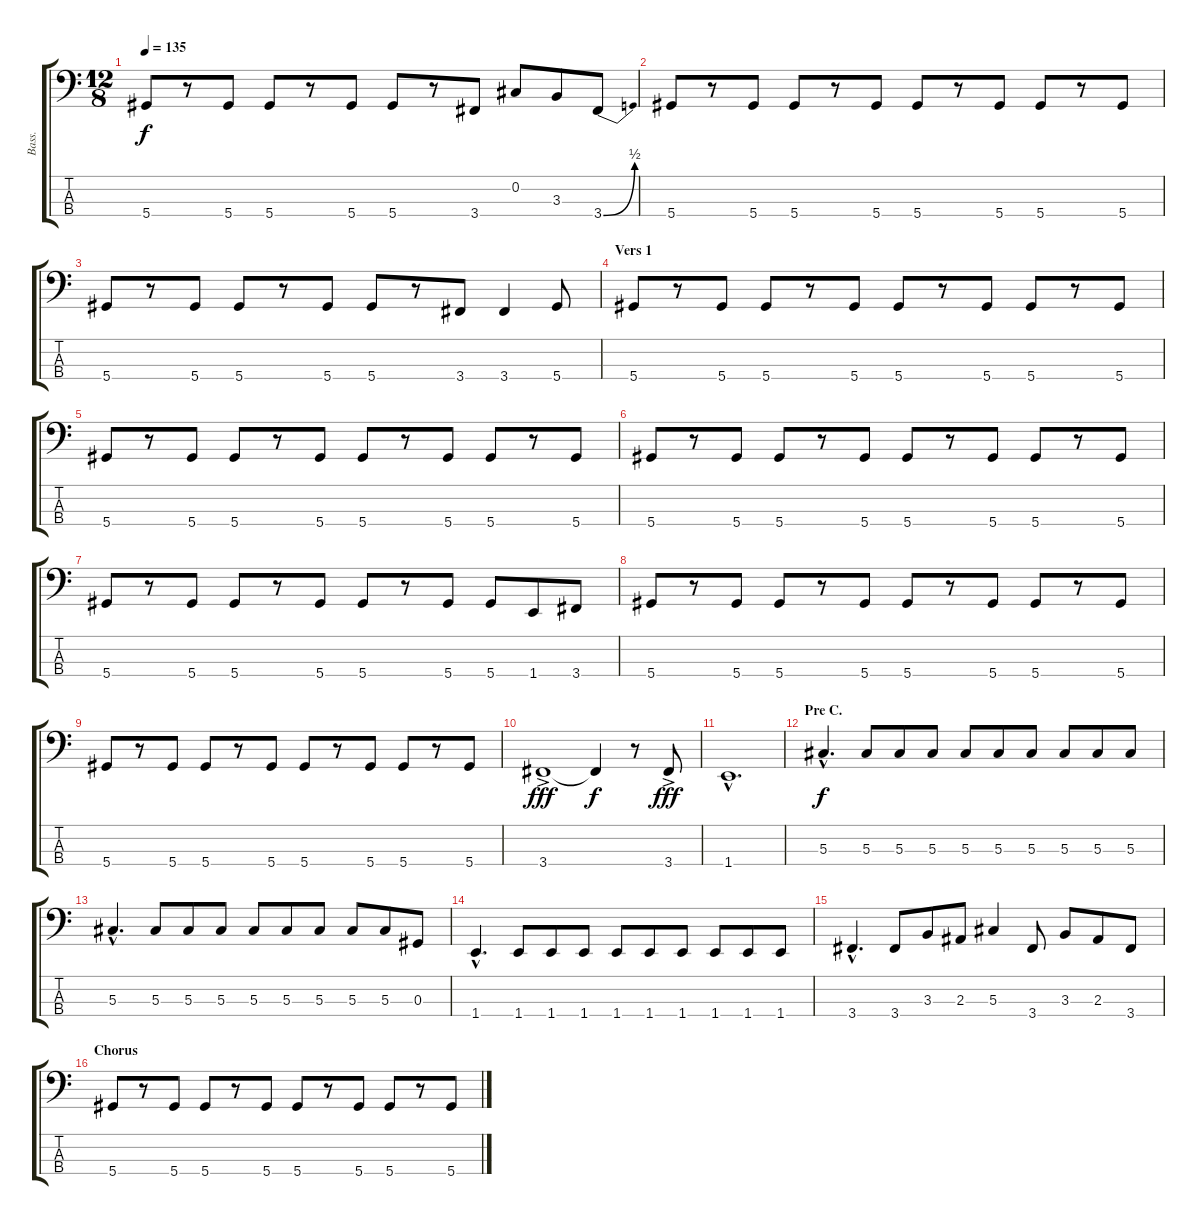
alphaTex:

\track ("Bass." "Bass.") {instrument electricbassfinger}
\staff {score tabs}
\tuning (Gb2 Db2 Ab1 Eb1) {hide}
\ts (12 8)
\tempo 135
\clef f4
\ks c
5.4.8{dy f} r.8 5.4.8 5.4.8 r.8 5.4.8 5.4.8 r.8 3.4.8 0.2.8 3.3.8 3.4{be (bend 0 0 60 2)}.8 |
5.4.8 r.8 5.4.8 5.4.8 r.8 5.4.8 5.4.8 r.8 5.4.8 5.4.8 r.8 5.4.8 |
5.4.8 r.8 5.4.8 5.4.8 r.8 5.4.8 5.4.8 r.8 3.4.8 3.4.4 5.4.8 |
\section ("" "Vers 1")
5.4.8 r.8 5.4.8 5.4.8 r.8 5.4.8 5.4.8 r.8 5.4.8 5.4.8 r.8 5.4.8 |
5.4.8 r.8 5.4.8 5.4.8 r.8 5.4.8 5.4.8 r.8 5.4.8 5.4.8 r.8 5.4.8 |
5.4.8 r.8 5.4.8 5.4.8 r.8 5.4.8 5.4.8 r.8 5.4.8 5.4.8 r.8 5.4.8 |
5.4.8 r.8 5.4.8 5.4.8 r.8 5.4.8 5.4.8 r.8 5.4.8 5.4.8 1.4.8 3.4.8 |
5.4.8 r.8 5.4.8 5.4.8 r.8 5.4.8 5.4.8 r.8 5.4.8 5.4.8 r.8 5.4.8 |
5.4.8 r.8 5.4.8 5.4.8 r.8 5.4.8 5.4.8 r.8 5.4.8 5.4.8 r.8 5.4.8 |
3.4{ac}.1{dy fff} 3.4{t}.4{dy f} r.8 3.4{ac}.8{dy fff} |
1.4{hac}.1{d} |
\section ("" "Pre C.")
5.3{hac}.4{d dy f} 5.3.8 5.3.8 5.3.8 5.3.8 5.3.8 5.3.8 5.3.8 5.3.8 5.3.8 |
5.3{hac}.4{d} 5.3.8 5.3.8 5.3.8 5.3.8 5.3.8 5.3.8 5.3.8 5.3.8 0.3.8 |
1.4{hac}.4{d} 1.4.8 1.4.8 1.4.8 1.4.8 1.4.8 1.4.8 1.4.8 1.4.8 1.4.8 |
3.4{hac}.4{d} 3.4.8 3.3.8 2.3.8 5.3.4 3.4.8 3.3.8 2.3.8 3.4.8 |
\section ("" "Chorus")
5.4.8 r.8 5.4.8 5.4.8 r.8 5.4.8 5.4.8 r.8 5.4.8 5.4.8 r.8 5.4.8
